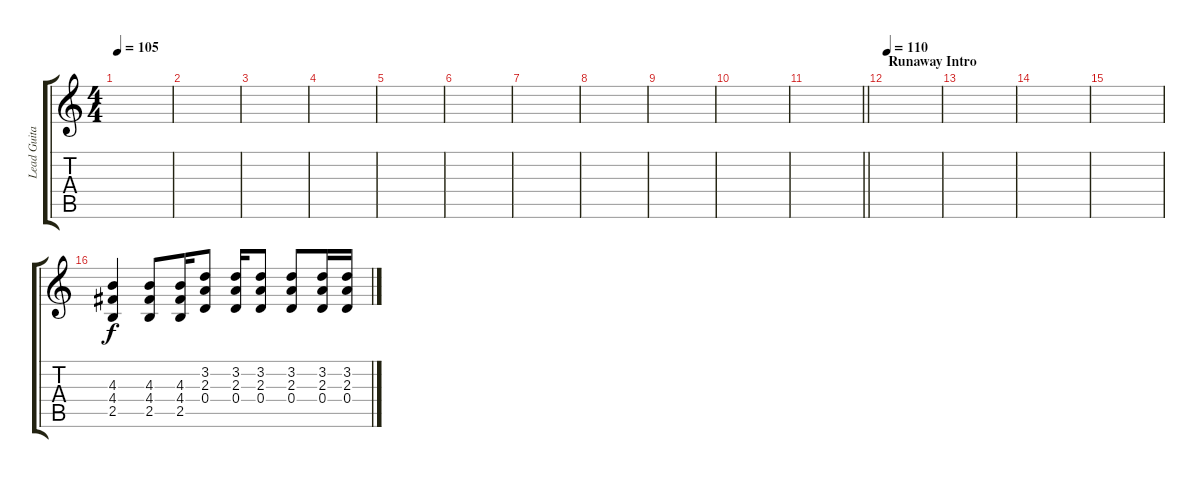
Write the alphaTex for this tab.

\track ("Lead Guitar - Brad Delson" "Lead Guita") {instrument overdrivenguitar}
\staff {score tabs}
\tuning (E4 B3 G3 D3 A2 D2) {hide}
\ts (4 4)
\tempo 105
\clef g2
\ks c
|
|
|
|
|
|
|
|
|
|
\barLineRight lightlight
|
\section ("" "Runaway Intro")
\tempo 110
|
|
|
|
(4.3 4.4 2.5).4{volume 13 instrument overdrivenguitar} (4.3 4.4 2.5).8 (4.3 4.4 2.5).16 (3.2 2.3 0.4).8 (3.2 2.3 0.4).16 (3.2 2.3 0.4).8 (3.2 2.3 0.4).8 (3.2 2.3 0.4).16 (3.2 2.3 0.4).16
